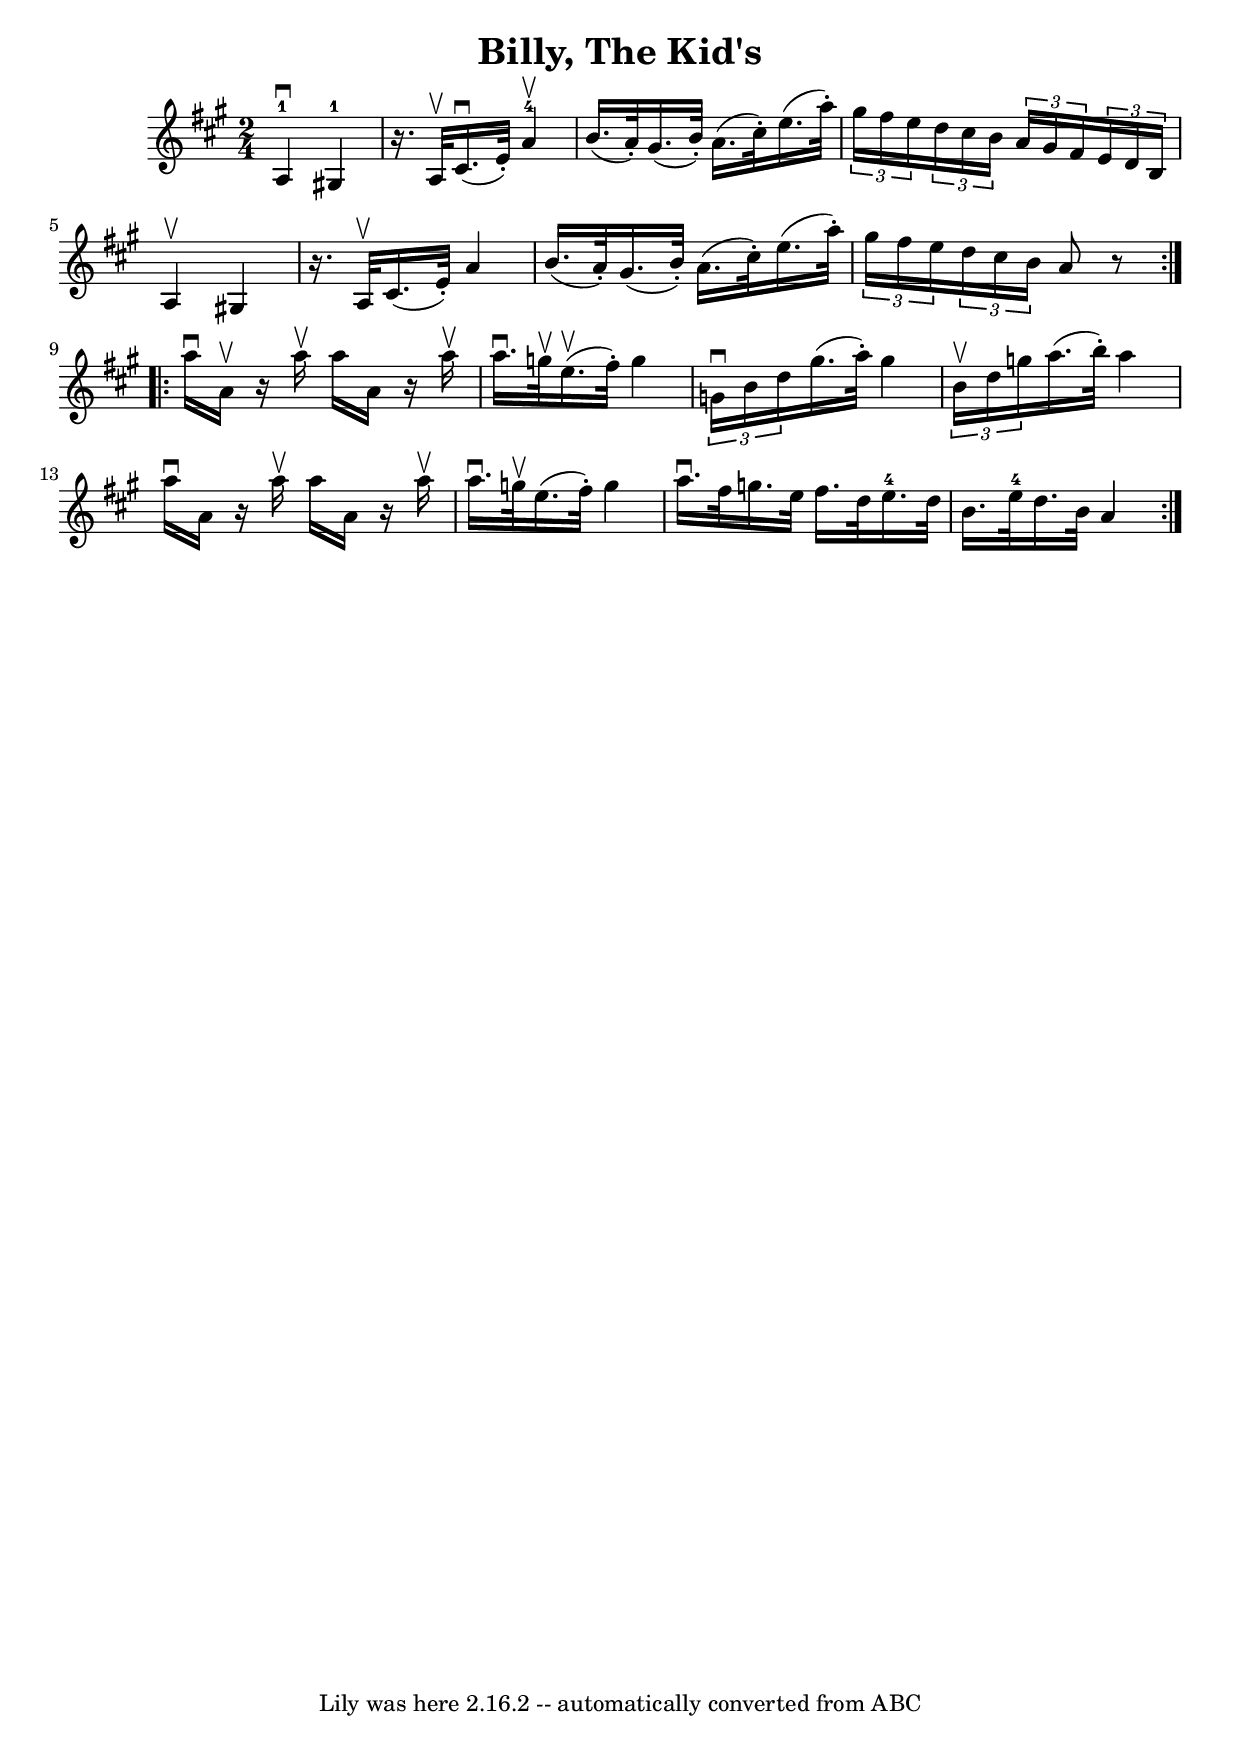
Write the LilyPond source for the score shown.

\version "2.16.2"
\include "Mammoth.ily"
\header {
  %% book = "Ryan's Mammoth Collection"
  crossRefNumber = "1"
  footnotes = "\\\\113 636"
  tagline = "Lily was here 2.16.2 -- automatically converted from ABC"
  title = "Billy, The Kid's"

}
voicedefault =  {



  \repeat volta 2 {

    \time 2/4 
    \key a \major     a4-1^\downbow gis!4-1    |
    r16.      a32^\upbow cis'16.^\downbow(e'32-.) a'4-4^\upbow    |
    
    b'16. (a'32-.) gis'16. (b'32-.) a'16. (cis''32-.)        e''16. (a''32-.)  |
    \times 2/3 { gis''16 fis''16 e''16  

	       }   \times 2/3 { d''16 cis''16 b'16  
			      }   \times 2/3 { a'16 gis'16  
					       fis'16  
					     }   \times 2/3 { e'16 d'16 b16   							    }    |
    a4^\upbow        gis!4     |
    r16. a32^\upbow cis'16. (e'32-.) a'4    |
    
    b'16. (a'32-.) gis'16. (b'32-.) a'16. (cis''32-.)        e''16. (a''32-.)    |
    \times 2/3 { gis''16 fis''16    
		 e''16  
	       }   \times 2/3 { d''16 cis''16 b'16  
			      } a'8    r8   
  }     

  \repeat volta 2 {
    a''16^\downbow a'16^\upbow   r16 a''16^\upbow a''16       a'16    r16 a''16^\upbow    |
    a''16.^\downbow g''32^\upbow        e''16.^\upbow(fis''32-.) g''4     |
    \times 2/3 { g'16 
		^\downbow b'16 d''16   	       } gis''16. (a''32-.) gis''4     |
    
    \times 2/3 { b'16^\upbow d''16 g''16  
	       } a''16. (b''32-.)        a''4     |
    a''16^\downbow a'16    r16 a''16^\upbow a''16         a'16    r16 a''16^\upbow    |
    a''16.^\downbow g''32^\upbow        e''16. (fis''32-.) g''4     |
    a''16.^\downbow fis''32         g''16. e''32 fis''16. d''32 e''16.-4 d''32     |
    
    b'16. e''32-4 d''16. b'32 a'4    
  }   

}

\score{
  <<

    \context Staff="default"
    {
      \voicedefault 
      
    }

  >>
  \layout {
    
  }
  \midi {
  }

}
